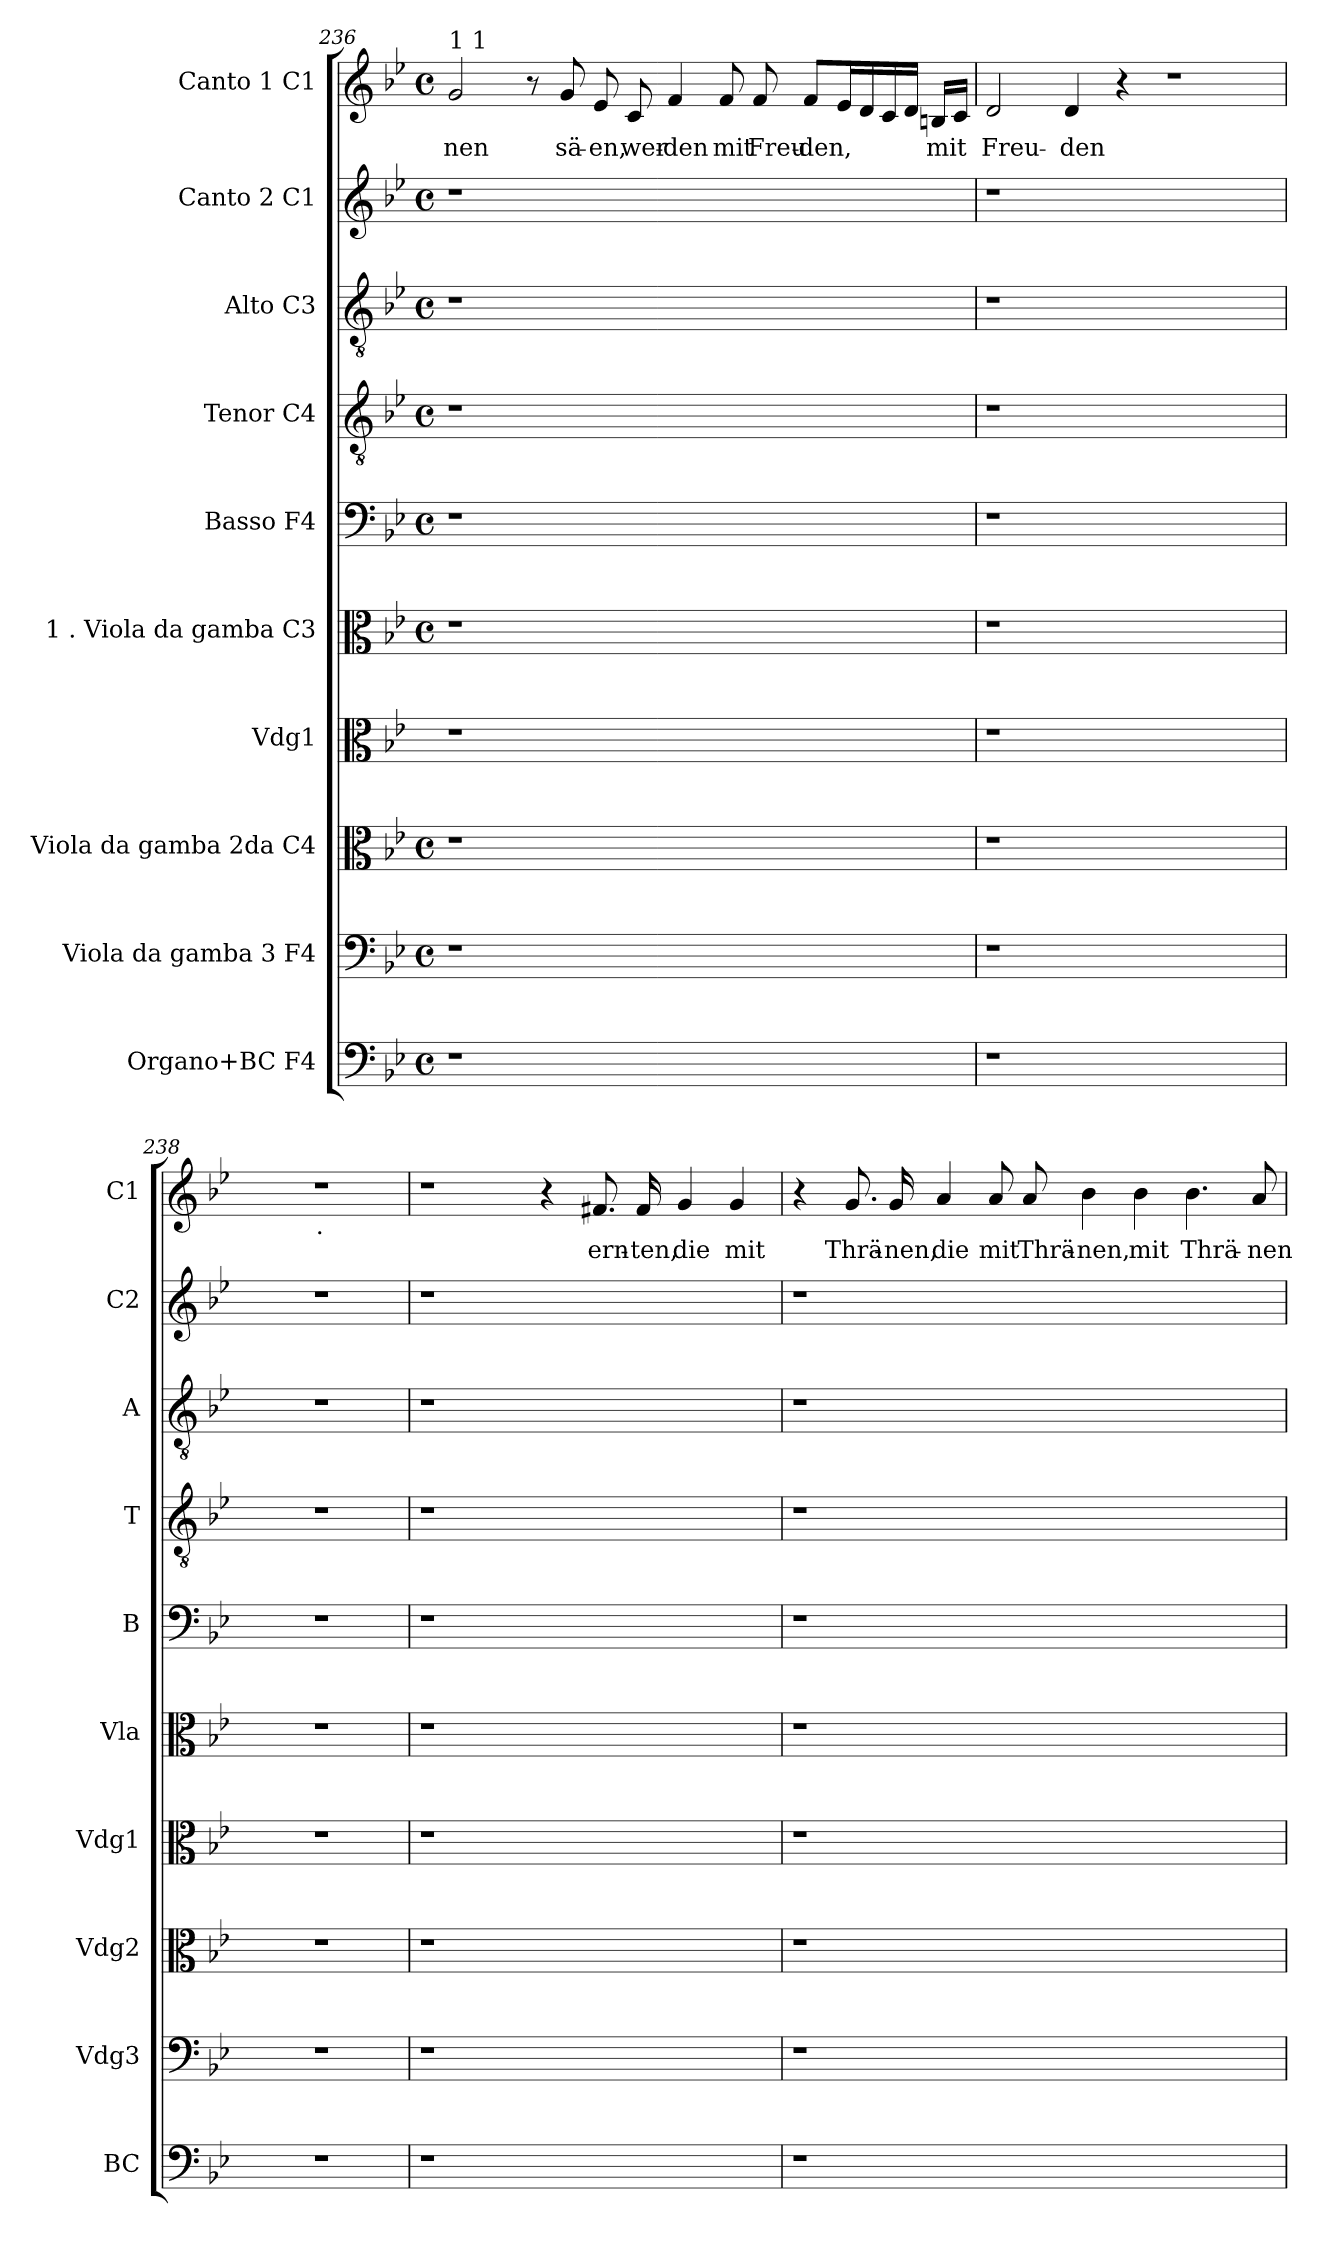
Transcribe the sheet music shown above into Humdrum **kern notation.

**kern	**kern	**kern	**kern	**kern	**kern	**kern	**kern	**kern	**kern	**text
*part10	*part9	*part8	*part7	*part6	*part5	*part4	*part3	*part2	*part1	*part1
*staff10	*staff9	*staff8	*staff7	*staff6	*staff5	*staff4	*staff3	*staff2	*staff1	*staff1
*I"Organo+BC F4	*I"Viola da gamba 3 F4	*I"Viola da gamba 2da C4	*I"Vdg1	*I"1 . Viola da gamba C3	*I"Basso F4	*I"Tenor C4	*I"Alto C3	*I"Canto 2 C1	*I"Canto 1 C1	*
*I'BC	*I'Vdg3	*I'Vdg2	*I'Vdg1	*I'Vla	*I'B	*I'T	*I'A	*I'C2	*I'C1	*
!!LO:LB:g=z
*clefF4	*clefF4	*clefC3	*clefC3	*clefC3	*clefF4	*clefGv2	*clefGv2	*clefG2	*clefG2	*
*k[b-e-]	*k[b-e-]	*k[b-e-]	*k[b-e-]	*k[b-e-]	*k[b-e-]	*k[b-e-]	*k[b-e-]	*k[b-e-]	*k[b-e-]	*
*B-:	*B-:	*B-:	*B-:	*B-:	*B-:	*B-:	*B-:	*B-:	*B-:	*
*M4/4	*M4/4	*M4/4	*	*M4/4	*M4/4	*M4/4	*M4/4	*M4/4	*M4/4	*
*met(c)	*met(c)	*met(c)	*	*met(c)	*met(c)	*met(c)	*met(c)	*met(c)	*met(c)	*
=236	=236	=236	=236	=236	=236	=236	=236	=236	=236	=236
!	!	!	!	!	!	!	!	!	!LO:TX:a:t=1 1	!
!	!	!	!	!	!	!	!	!	!	!LO:LY:b
1r	1r	1r	1r	1r	1r	1r	1r	1r	2g/	-nen
.	.	.	.	.	.	.	.	.	8r	.
!	!	!	!	!	!	!	!	!	!	!LO:LY:b
.	.	.	.	.	.	.	.	.	8g/	sä-
!	!	!	!	!	!	!	!	!	!	!LO:LY:b
.	.	.	.	.	.	.	.	.	8e-/	-en,
!	!	!	!	!	!	!	!	!	!	!LO:LY:b
.	.	.	.	.	.	.	.	.	8c/	wer-
!	!	!	!	!	!	!	!	!	!	!LO:LY:b
1ryy	1ryy	1ryy	1ryy	1ryy	1ryy	1ryy	1ryy	1ryy	4f/	-den
!	!	!	!	!	!	!	!	!	!	!LO:LY:b
.	.	.	.	.	.	.	.	.	8f/	mit
!	!	!	!	!	!	!	!	!	!	!LO:LY:b
.	.	.	.	.	.	.	.	.	8f/	Freu-
!	!	!	!	!	!	!	!	!	!	!LO:LY:b
.	.	.	.	.	.	.	.	.	8f/L	-den,
.	.	.	.	.	.	.	.	.	16e-/L	.
.	.	.	.	.	.	.	.	.	16d/	.
.	.	.	.	.	.	.	.	.	16c/	.
.	.	.	.	.	.	.	.	.	16d/JJ	.
!	!	!	!	!	!	!	!	!	!	!LO:LY:b
.	.	.	.	.	.	.	.	.	16Bn/LL	mit
.	.	.	.	.	.	.	.	.	16c/JJ	.
=237	=237	=237	=237	=237	=237	=237	=237	=237	=237	=237
!	!	!	!	!	!	!	!	!	!	!LO:LY:b
1r	1r	1r	1r	1r	1r	1r	1r	1r	2d/	Freu-
!	!	!	!	!	!	!	!	!	!	!LO:LY:b
.	.	.	.	.	.	.	.	.	4d/	-den
.	.	.	.	.	.	.	.	.	4r	.
1ryy	1ryy	1ryy	1ryy	1ryy	1ryy	1ryy	1ryy	1ryy	1r	.
=238	=238	=238	=238	=238	=238	=238	=238	=238	=238	=238
*	*	*	*	*	*	*	*	*	*^	*
1r	1r	1r	1r	1r	1r	1r	1r	1r	1r	4...ryy	.
!	!	!	!	!	!	!	!	!	!	!LO:TX:b:t=.	!
.	.	.	.	.	.	.	.	.	.	2ryy	.
.	.	.	.	.	.	.	.	.	.	32ryy	.
!!LO:LB:g=z
=239	=239	=239	=239	=239	=239	=239	=239	=239	=239	=239	=239
!	!	!	!	!	!	!	!	!	!LO:TX:a:t=1 4	!	!
*	*	*	*	*	*	*	*	*	*v	*v	*
1r	1r	1r	1r	1r	1r	1r	1r	1r	1r	.
1ryy	1ryy	1ryy	1ryy	1ryy	1ryy	1ryy	1ryy	1ryy	4r	.
!	!	!	!	!	!	!	!	!	!	!LO:LY:b
.	.	.	.	.	.	.	.	.	8.f#X/	ern-
!	!	!	!	!	!	!	!	!	!	!LO:LY:b
.	.	.	.	.	.	.	.	.	16f#/	-ten,
!	!	!	!	!	!	!	!	!	!	!LO:LY:b
.	.	.	.	.	.	.	.	.	4g/	die
!	!	!	!	!	!	!	!	!	!	!LO:LY:b
.	.	.	.	.	.	.	.	.	4g/	mit
=240	=240	=240	=240	=240	=240	=240	=240	=240	=240	=240
1r	1r	1r	1r	1r	1r	1r	1r	1r	4r	.
!	!	!	!	!	!	!	!	!	!	!LO:LY:b
.	.	.	.	.	.	.	.	.	8.g/	Thrä-
!	!	!	!	!	!	!	!	!	!	!LO:LY:b
.	.	.	.	.	.	.	.	.	16g/	-nen,
!	!	!	!	!	!	!	!	!	!	!LO:LY:b
.	.	.	.	.	.	.	.	.	4a/	die
!	!	!	!	!	!	!	!	!	!	!LO:LY:b
.	.	.	.	.	.	.	.	.	8a/	mit
!	!	!	!	!	!	!	!	!	!	!LO:LY:b
.	.	.	.	.	.	.	.	.	8a/	Thrä-
!	!	!	!	!	!	!	!	!	!	!LO:LY:b
1ryy	1ryy	1ryy	1ryy	1ryy	1ryy	1ryy	1ryy	1ryy	4b-\	-nen,
!	!	!	!	!	!	!	!	!	!	!LO:LY:b
.	.	.	.	.	.	.	.	.	4b-\	mit
!	!	!	!	!	!	!	!	!	!	!LO:LY:b
.	.	.	.	.	.	.	.	.	4.b-\	Thrä-
!	!	!	!	!	!	!	!	!	!	!LO:LY:b
.	.	.	.	.	.	.	.	.	8a/	-nen
=	=	=	=	=	=	=	=	=	=	=
*-	*-	*-	*-	*-	*-	*-	*-	*-	*-	*-
